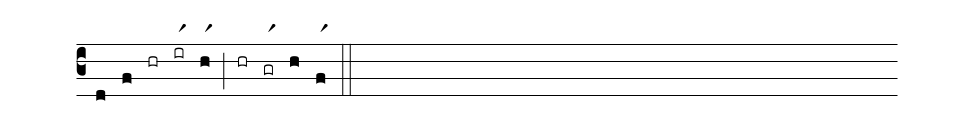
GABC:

annotation: V;
%%
(c3)(d)(f)(hr)(irr1)(hr1)(;)(hr)(grr1)(h)(fr1)(::)
